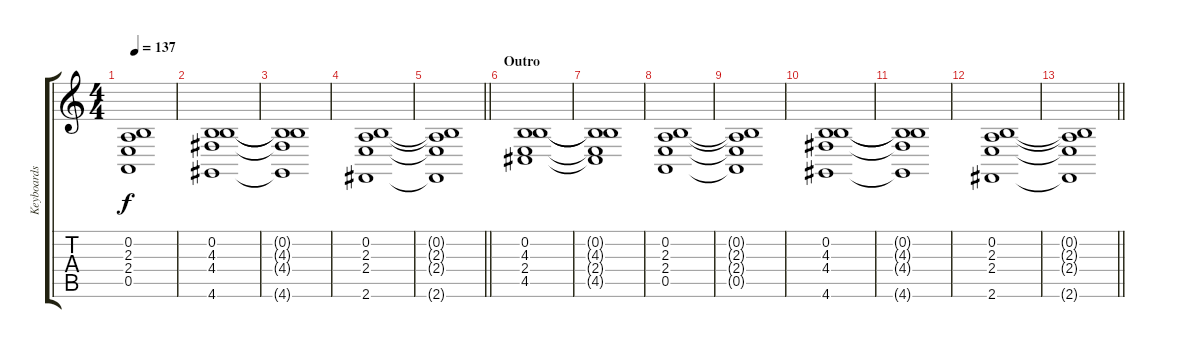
\track ("Keyboards" "Keyboards") {instrument pad2warm}
\staff {score tabs}
\tuning (E4 B3 G3 D3 A2 E2) {hide}
\ts (4 4)
\tempo 137
\clef g2
\ks c
(0.2{t} 2.3{t} 2.4{t} 0.5{t}).1{dy f} |
(0.2 4.3 4.4 4.6).1 |
(0.2{t} 4.3{t} 4.4{t} 4.6{t}).1 |
(0.2 2.3 2.4 2.6).1 |
\barLineRight lightlight
(0.2{t} 2.3{t} 2.4{t} 2.6{t}).1 |
\section ("" "Outro")
(0.2 4.3 2.4 4.5).1 |
(0.2{t} 4.3{t} 2.4{t} 4.5{t}).1 |
(0.2 2.3 2.4 0.5).1 |
(0.2{t} 2.3{t} 2.4{t} 0.5{t}).1 |
(0.2 4.3 4.4 4.6).1 |
(0.2{t} 4.3{t} 4.4{t} 4.6{t}).1 |
(0.2 2.3 2.4 2.6).1 |
\barLineRight lightlight
(0.2{t} 2.3{t} 2.4{t} 2.6{t}).1
